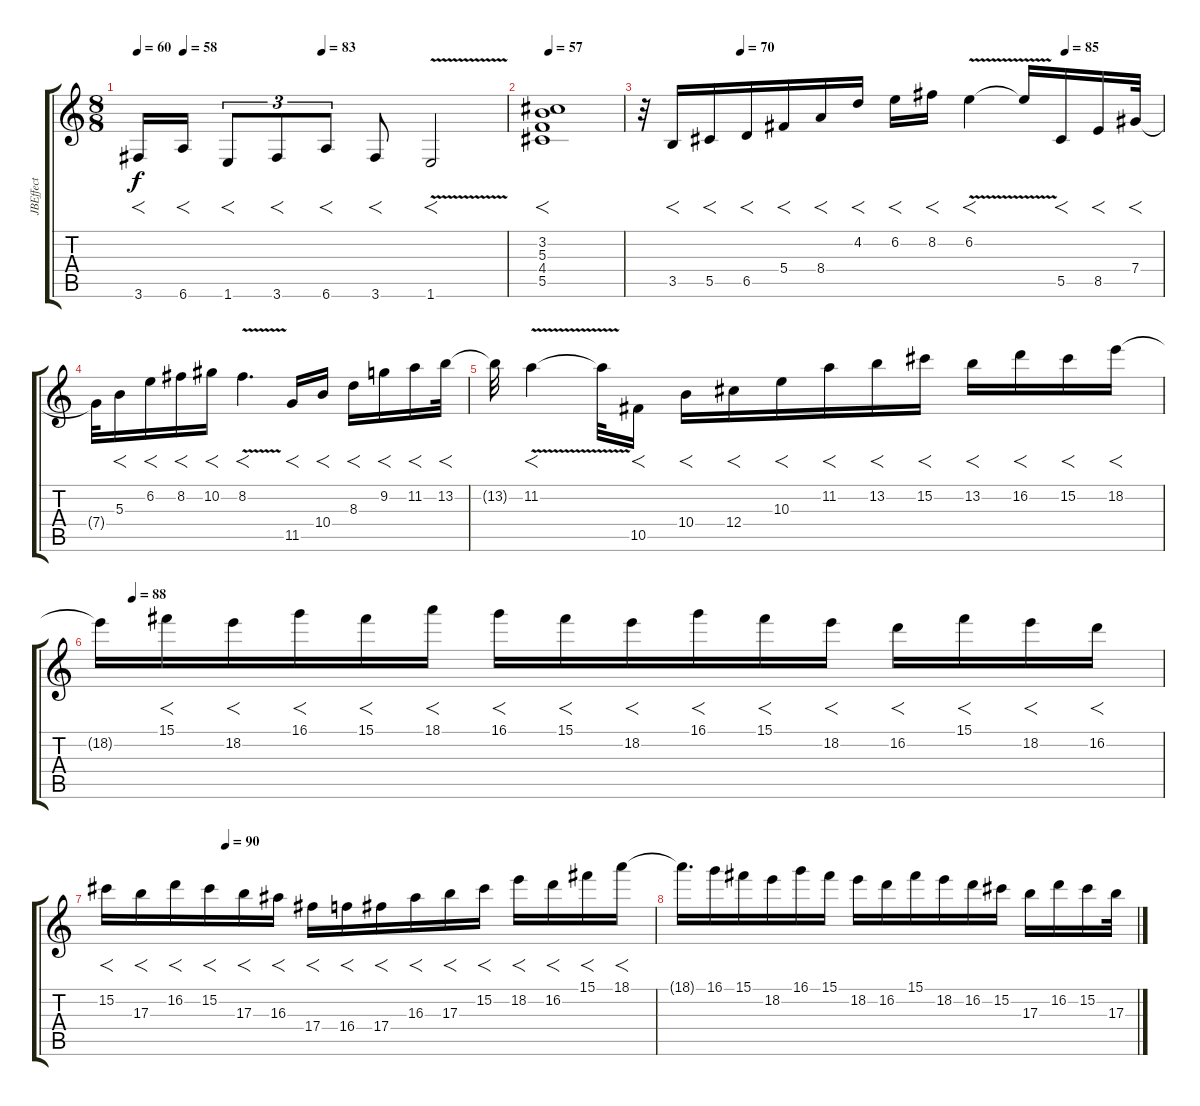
\track ("JBEffect" "JBEffect") {instrument electricguitarclean}
\staff {score tabs}
\tuning (Eb4 Bb3 Gb3 Db3 Ab2 Eb2) {hide}
\ts (8 8)
\tempo 60
\tempo (58 0.125)
\tempo (83 0.5)
\clef g2
\ks c
3.6.16{f dy f} 6.6.16{f} 1.6.8{f tu (3 2)} 3.6.8{f tu (3 2)} 6.6.8{f tu (3 2)} 3.6.8{f} 1.6{v}.2{f} |
\tempo 57
(3.2 5.3 4.4 5.5).1{f} |
\tempo (70 0.1875)
\tempo (85 0.8125)
r.32 3.5.16{f} 5.5.16{f} 6.5.16{f} 5.4.16{f} 8.4.16{f} 4.2.16{f} 6.2.16{f} 8.2.16{f} 6.2{v}.4{f} 6.2{t}.16 5.5.16{f} 8.5.16{f} 7.4.32{f} |
7.4{t}.32 5.3.16{f} 6.2.16{f} 8.2.16{f} 10.2.16{f} 8.2{v}.4{f d} 11.5.16{f} 10.4.16{f} 8.3.16{f} 9.2.16{f} 11.2.16{f} 13.2.32{f} |
13.2{t}.32 11.2{v}.4{f} 11.2{t}.32 10.5.16{f} 10.4.16{f} 12.4.16{f} 10.3.16{f} 11.2.16{f} 13.2.16{f} 15.2.16{f} 13.2.16{f} 16.2.16{f} 15.2.16{f} 18.2.16{f} |
\tempo (88 0.03125)
18.2{t}.16 15.1.16{f volume 16} 18.2.16{f} 16.1.16{f} 15.1.16{f} 18.1.16{f} 16.1.16{f} 15.1.16{f} 18.2.16{f} 16.1.16{f} 15.1.16{f} 18.2.16{f} 16.2.16{f} 15.1.16{f} 18.2.16{f} 16.2.16{f} |
\tempo (90 0.21875)
15.2.16{f} 17.3.16{f} 16.2.16{f} 15.2.16{f} 17.3.16{f} 16.3.16{f} 17.4.16{f} 16.4.16{f} 17.4.16{f} 16.3.16{f} 17.3.16{f} 15.2.16{f} 18.2.16{f} 16.2.16{f} 15.1.16{f} 18.1.16{f} |
18.1{t}.16{d} 16.1.16 15.1.16 18.2.16 16.1.16 15.1.16 18.2.16 16.2.16 15.1.16 18.2.16 16.2.16 15.2.16 17.3.16 16.2.16 15.2.16 17.3.32
